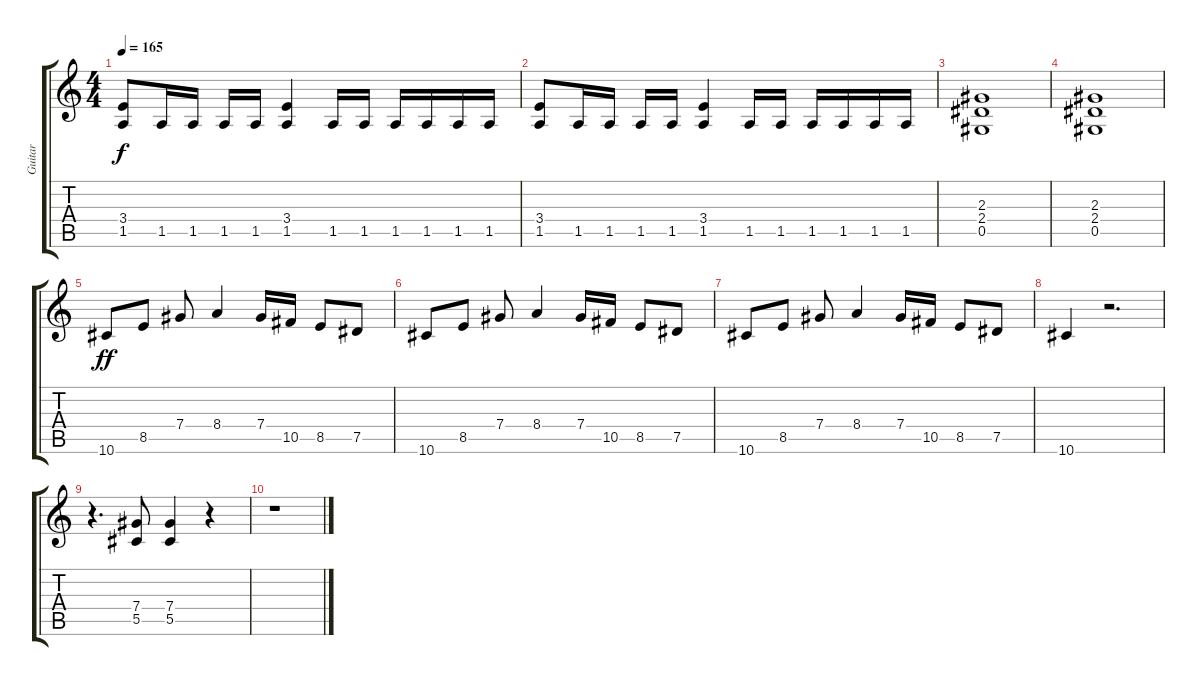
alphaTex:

\track ("Guitar" "Guitar") {instrument overdrivenguitar}
\staff {score tabs}
\tuning (Eb4 Bb3 Gb3 Db3 Ab2 Eb2) {hide}
\ts (4 4)
\tempo 165
\clef g2
\ks c
(3.4 1.5).8{dy f} 1.5.16 1.5.16 1.5.16 1.5.16 (3.4 1.5).4 1.5.16 1.5.16 1.5.16 1.5.16 1.5.16 1.5.16 |
(3.4 1.5).8 1.5.16 1.5.16 1.5.16 1.5.16 (3.4 1.5).4 1.5.16 1.5.16 1.5.16 1.5.16 1.5.16 1.5.16 |
(2.3 2.4 0.5).1 |
(2.3 2.4 0.5).1 |
10.6.8{dy ff} 8.5.8 7.4.8 8.4.4 7.4.16 10.5.16 8.5.8 7.5.8 |
10.6.8 8.5.8 7.4.8 8.4.4 7.4.16 10.5.16 8.5.8 7.5.8 |
10.6.8 8.5.8 7.4.8 8.4.4 7.4.16 10.5.16 8.5.8 7.5.8 |
10.6.4 r.2{d} |
r.4{d} (7.4 5.5).8{volume 16 balance 8} (7.4 5.5).4 r.4 |
r.1
